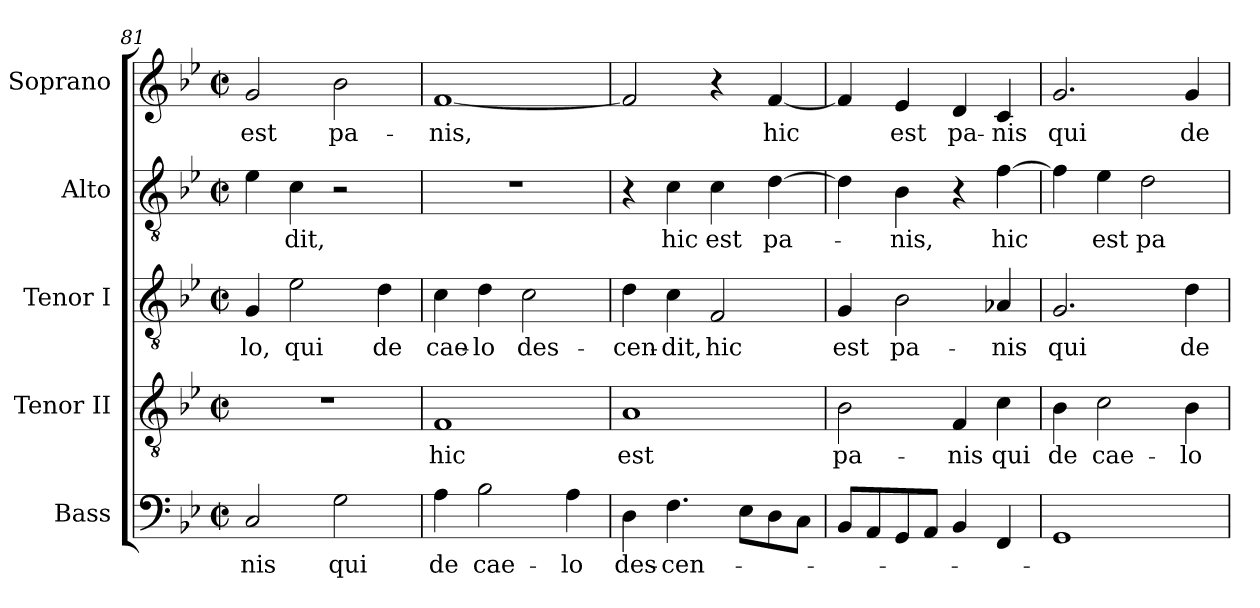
**kern	**text	**kern	**text	**kern	**text	**kern	**text	**kern	**text
*part5	*part5	*part4	*part4	*part3	*part3	*part2	*part2	*part1	*part1
*staff5	*staff5	*staff4	*staff4	*staff3	*staff3	*staff2	*staff2	*staff1	*staff1
*I"Bass	*	*I"Tenor II	*	*I"Tenor I	*	*I"Alto	*	*I"Soprano	*
*I'B	*	*I'T 2	*	*I'T 1	*	*I'A	*	*I'S	*
*clefF4	*	*clefGv2	*	*clefGv2	*	*clefGv2	*	*clefG2	*
*ITrd7c12	*	*	*	*	*	*ITrd7c12	*	*	*
*k[b-e-]	*	*k[b-e-]	*	*k[b-e-]	*	*k[b-e-]	*	*k[b-e-]	*
*B-:	*	*B-:	*	*B-:	*	*B-:	*	*B-:	*
*M2/2	*	*M2/2	*	*M2/2	*	*M2/2	*	*M2/2	*
*met(c|)	*	*met(c|)	*	*met(c|)	*	*met(c|)	*	*met(c|)	*
=81	=81	=81	=81	=81	=81	=81	=81	=81	=81
!	!LO:LY:b:color=#000000	!	!	!	!	!	!	!	!
!	!	!	!	!	!LO:LY:b:color=#000000	!	!	!	!
!	!	!	!	!	!	!	!	!	!LO:LY:b:color=#000000
2CCi/	-nis	1r	.	4Gi/	-lo,	4E-i\	.	2gi/	est
!	!	!	!	!	!LO:LY:b:color=#000000	!	!	!	!
!	!	!	!	!	!	!	!LO:LY:b:color=#000000	!	!
.	.	.	.	2e-i\	qui	4Ci\	-dit,	.	.
!	!LO:LY:b:color=#000000	!	!	!	!	!	!	!	!
!	!	!	!	!	!	!	!	!	!LO:LY:b:color=#000000
2GGi\	qui	.	.	.	.	2r	.	2b-i\	pa-
!	!	!	!	!	!LO:LY:b:color=#000000	!	!	!	!
.	.	.	.	4di\	de	.	.	.	.
=82	=82	=82	=82	=82	=82	=82	=82	=82	=82
!	!LO:LY:b:color=#000000	!	!	!	!	!	!	!	!
!	!	!	!LO:LY:b:color=#000000	!	!	!	!	!	!
!	!	!	!	!	!LO:LY:b:color=#000000	!	!	!	!
!	!	!	!	!	!	!	!	!	!LO:LY:b:color=#000000
4AAi\	de	1Fi	hic	4ci\	cae-	1r	.	[<1fi	-nis,
!	!LO:LY:b:color=#000000	!	!	!	!	!	!	!	!
!	!	!	!	!	!LO:LY:b:color=#000000	!	!	!	!
2BB-i\	cae-	.	.	4di\	-lo	.	.	.	.
!	!	!	!	!	!LO:LY:b:color=#000000	!	!	!	!
.	.	.	.	2ci\	des-	.	.	.	.
!	!LO:LY:b:color=#000000	!	!	!	!	!	!	!	!
4AAi\	-lo	.	.	.	.	.	.	.	.
=83	=83	=83	=83	=83	=83	=83	=83	=83	=83
!	!LO:LY:b:color=#000000	!	!	!	!	!	!	!	!
!	!	!	!LO:LY:b:color=#000000	!	!	!	!	!	!
!	!	!	!	!	!LO:LY:b:color=#000000	!	!	!	!
4DDi\	des-	1Ai	est	4di\	-cen-	4r	.	2fi/]	.
!	!LO:LY:b:color=#000000	!	!	!	!	!	!	!	!
!	!	!	!	!	!LO:LY:b:color=#000000	!	!	!	!
!	!	!	!	!	!	!	!LO:LY:b:color=#000000	!	!
4.FFi\	-cen-	.	.	4ci\	-dit,	4Ci\	hic	.	.
!	!	!	!	!	!LO:LY:b:color=#000000	!	!	!	!
!	!	!	!	!	!	!	!LO:LY:b:color=#000000	!	!
.	.	.	.	2Fi/	hic	4Ci\	est	4r	.
8EE-i\L	.	.	.	.	.	.	.	.	.
!	!	!	!	!	!	!	!LO:LY:b:color=#000000	!	!
!	!	!	!	!	!	!	!	!	!LO:LY:b:color=#000000
8DDi\	.	.	.	.	.	[>4Di\	pa-	[<4fi/	hic
8CCi\J	.	.	.	.	.	.	.	.	.
!!LO:LB:g=z
=84	=84	=84	=84	=84	=84	=84	=84	=84	=84
!	!	!	!LO:LY:b:color=#000000	!	!	!	!	!	!
!	!	!	!	!	!LO:LY:b:color=#000000	!	!	!	!
8BBB-i/L	.	2B-i\	pa-	4Gi/	est	4Di\]	.	4fi/]	.
8AAAi/	.	.	.	.	.	.	.	.	.
!	!	!	!	!	!LO:LY:b:color=#000000	!	!	!	!
!	!	!	!	!	!	!	!LO:LY:b:color=#000000	!	!
!	!	!	!	!	!	!	!	!	!LO:LY:b:color=#000000
8GGGi/	.	.	.	2B-i\	pa-	4BB-i\	-nis,	4e-i/	est
8AAAi/J	.	.	.	.	.	.	.	.	.
!	!	!	!LO:LY:b:color=#000000	!	!	!	!	!	!
!	!	!	!	!	!	!	!	!	!LO:LY:b:color=#000000
4BBB-i/	.	4Fi/	-nis	.	.	4r	.	4di/	pa-
!	!	!	!LO:LY:b:color=#000000	!	!	!	!	!	!
!	!	!	!	!	!LO:LY:b:color=#000000	!	!	!	!
!	!	!	!	!	!	!	!LO:LY:b:color=#000000	!	!
!	!	!	!	!	!	!	!	!	!LO:LY:b:color=#000000
4FFFi/	.	4ci\	qui	4A-Xi/	-nis	[>4Fi\	hic	4ci/	-nis
=85	=85	=85	=85	=85	=85	=85	=85	=85	=85
!	!	!	!LO:LY:b:color=#000000	!	!	!	!	!	!
!	!	!	!	!	!LO:LY:b:color=#000000	!	!	!	!
!	!	!	!	!	!	!	!	!	!LO:LY:b:color=#000000
1GGGi	.	4B-i\	de	2.Gi/	qui	4Fi\]	.	2.gi/	qui
!	!	!	!LO:LY:b:color=#000000	!	!	!	!	!	!
!	!	!	!	!	!	!	!LO:LY:b:color=#000000	!	!
.	.	2ci\	cae-	.	.	4E-i\	est	.	.
!	!	!	!	!	!	!	!LO:LY:b:color=#000000	!	!
.	.	.	.	.	.	2Di\	pa-	.	.
!	!	!	!LO:LY:b:color=#000000	!	!	!	!	!	!
!	!	!	!	!	!LO:LY:b:color=#000000	!	!	!	!
!	!	!	!	!	!	!	!	!	!LO:LY:b:color=#000000
.	.	4B-i\	-lo	4di\	de	.	.	4gi/	de
=	=	=	=	=	=	=	=	=	=
*-	*-	*-	*-	*-	*-	*-	*-	*-	*-
